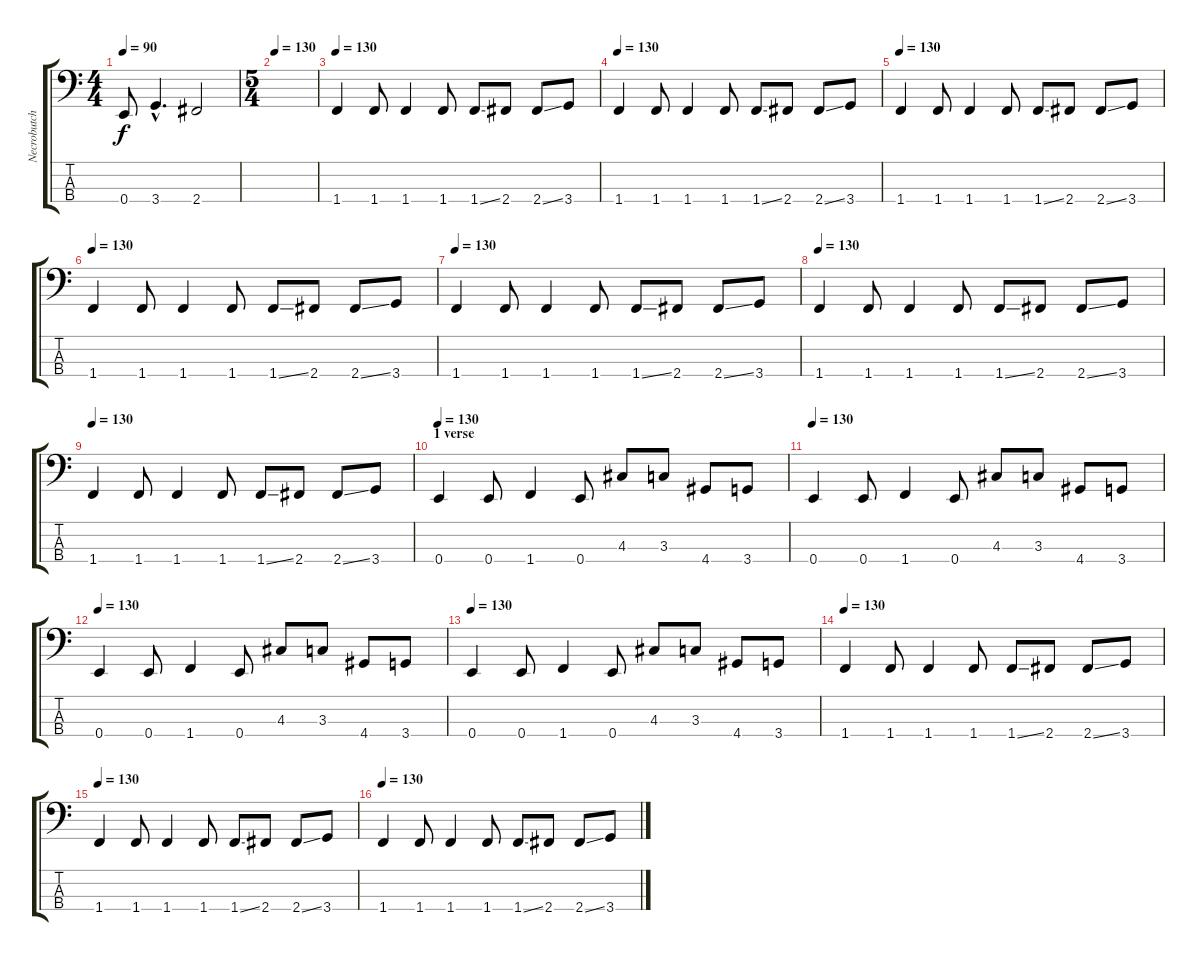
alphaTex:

\track ("Necrobutcher" "Necrobutch") {instrument overdrivenguitar}
\staff {score tabs}
\tuning (G2 D2 A1 E1) {hide}
\ts (4 4)
\tempo 90
\clef f4
\ks c
0.4.8{dy f} 3.4{hac}.4{d} 2.4.2 |
\ts (5 4)
\tempo 130
|
\tempo 130
1.4.4 1.4.8 1.4.4 1.4.8 1.4{ss}.8 2.4.8 2.4{ss}.8 3.4.8 |
\tempo 130
1.4.4 1.4.8 1.4.4 1.4.8 1.4{ss}.8 2.4.8 2.4{ss}.8 3.4.8 |
\tempo 130
1.4.4 1.4.8 1.4.4 1.4.8 1.4{ss}.8 2.4.8 2.4{ss}.8 3.4.8 |
\tempo 130
1.4.4 1.4.8 1.4.4 1.4.8 1.4{ss}.8 2.4.8 2.4{ss}.8 3.4.8 |
\tempo 130
1.4.4 1.4.8 1.4.4 1.4.8 1.4{ss}.8 2.4.8 2.4{ss}.8 3.4.8 |
\tempo 130
1.4.4 1.4.8 1.4.4 1.4.8 1.4{ss}.8 2.4.8 2.4{ss}.8 3.4.8 |
\tempo 130
1.4.4 1.4.8 1.4.4 1.4.8 1.4{ss}.8 2.4.8 2.4{ss}.8 3.4.8 |
\section ("" "1 verse")
\tempo 130
0.4.4 0.4.8 1.4.4 0.4.8 4.3.8 3.3.8 4.4.8 3.4.8 |
\tempo 130
0.4.4 0.4.8 1.4.4 0.4.8 4.3.8 3.3.8 4.4.8 3.4.8 |
\tempo 130
0.4.4 0.4.8 1.4.4 0.4.8 4.3.8 3.3.8 4.4.8 3.4.8 |
\tempo 130
0.4.4 0.4.8 1.4.4 0.4.8 4.3.8 3.3.8 4.4.8 3.4.8 |
\tempo 130
1.4.4 1.4.8 1.4.4 1.4.8 1.4{ss}.8 2.4.8 2.4{ss}.8 3.4.8 |
\tempo 130
1.4.4 1.4.8 1.4.4 1.4.8 1.4{ss}.8 2.4.8 2.4{ss}.8 3.4.8 |
\tempo 130
1.4.4 1.4.8 1.4.4 1.4.8 1.4{ss}.8 2.4.8 2.4{ss}.8 3.4.8
